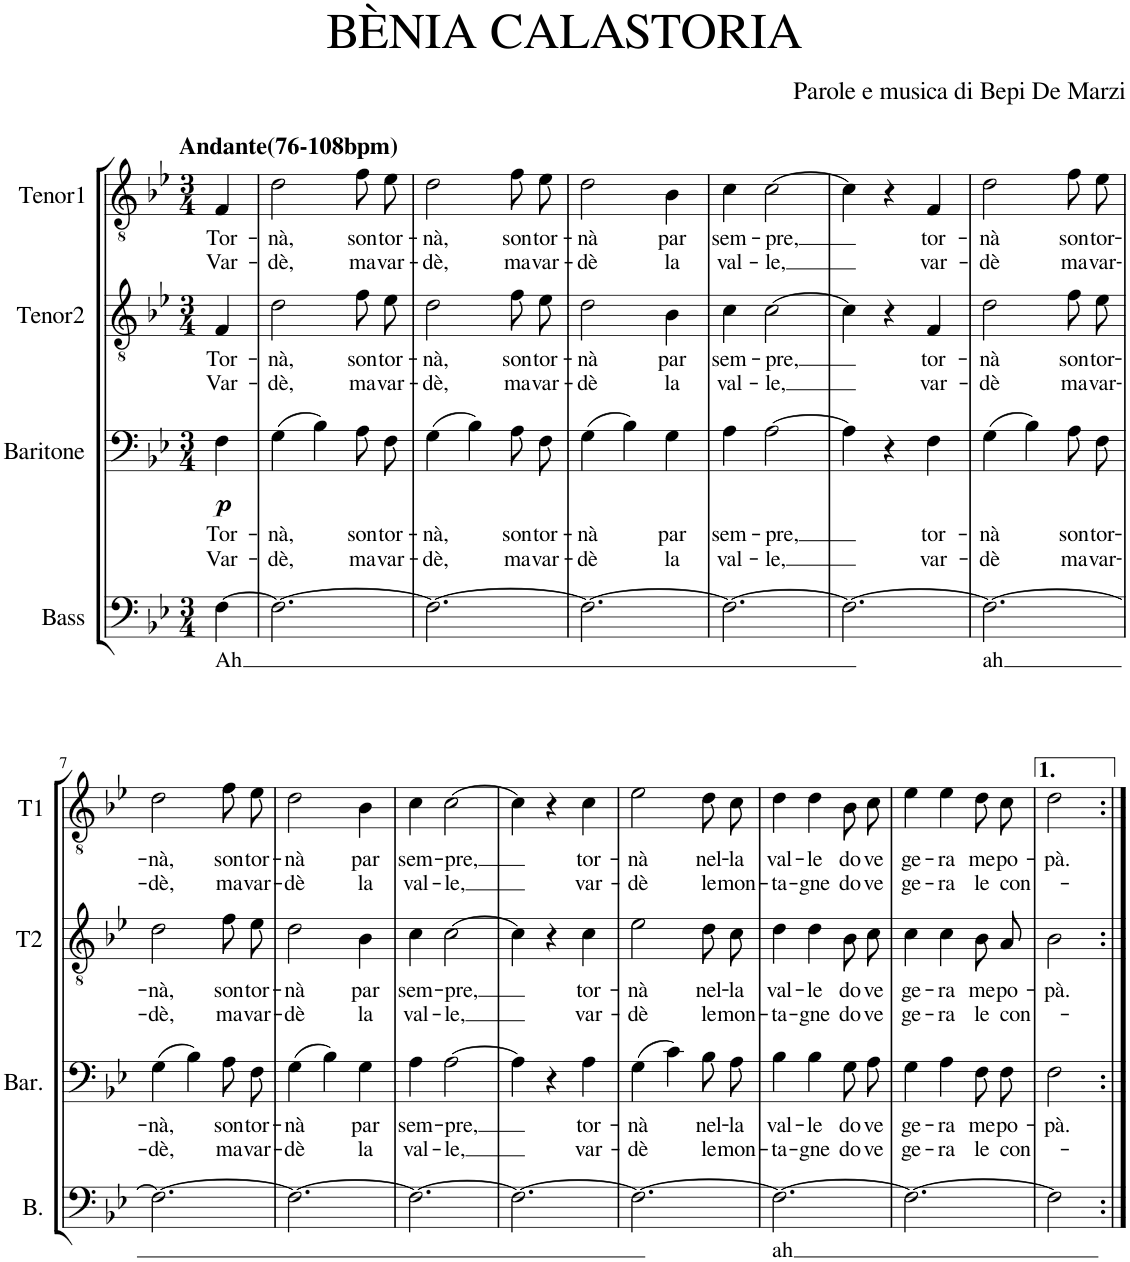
**kern	**text	**kern	**text	**text	**dynam	**kern	**text	**text	**kern	**text	**text
*part4	*part4	*part3	*part3	*part3	*part3	*part2	*part2	*part2	*part1	*part1	*part1
*staff4	*staff4	*staff3	*staff3	*staff3	*staff3	*staff2	*staff2	*staff2	*staff1	*staff1	*staff1
*I"Bass	*	*I"Baritone	*	*	*	*I"Tenor2	*	*	*I"Tenor1	*	*
*I'B.	*	*I'Bar.	*	*	*	*I'T2	*	*	*I'T1	*	*
*clefF4	*	*clefF4	*	*	*	*clefGv2	*	*	*clefGv2	*	*
*k[b-e-]	*	*k[b-e-]	*	*	*	*k[b-e-]	*	*	*k[b-e-]	*	*
*M3/4	*	*M3/4	*	*	*	*M3/4	*	*	*M3/4	*	*
=	=	=	=	=	=	=	=	=	=	=	=
!	!	!	!	!	!	!	!	!	!LO:TX:a:B:t=Andante(76-108bpm)	!	!
!	!LO:LY:b	!	!LO:LY:b	!LO:LY:b	!LO:DY:b	!	!LO:LY:b	!LO:LY:b	!	!LO:LY:b	!LO:LY:b
[4F\	Ah	4F\	Tor-	Var-	p	4F/	Tor-	Var-	4F/	Tor-	Var-
=1	=1	=1	=1	=1	=1	=1	=1	=1	=1	=1	=1
!	!	!	!LO:LY:b	!LO:LY:b	!	!	!LO:LY:b	!LO:LY:b	!	!LO:LY:b	!LO:LY:b
2.F\_	.	(4G\	-nà,	-dè,	.	2d\	-nà,	-dè,	2d\	-nà,	-dè,
.	.	4B-\)	.	.	.	.	.	.	.	.	.
!	!	!	!LO:LY:b	!LO:LY:b	!	!	!LO:LY:b	!LO:LY:b	!	!LO:LY:b	!LO:LY:b
.	.	8A\L	son	ma	.	8f\L	son	ma	8f\L	son	ma
!	!	!	!LO:LY:b	!LO:LY:b	!	!	!LO:LY:b	!LO:LY:b	!	!LO:LY:b	!LO:LY:b
.	.	8F\J	tor-	var-	.	8e-\J	tor-	var-	8e-\J	tor-	var-
=2	=2	=2	=2	=2	=2	=2	=2	=2	=2	=2	=2
!	!	!	!LO:LY:b	!LO:LY:b	!	!	!LO:LY:b	!LO:LY:b	!	!LO:LY:b	!LO:LY:b
2.F\_	.	(4G\	-nà,	-dè,	.	2d\	-nà,	-dè,	2d\	-nà,	-dè,
.	.	4B-\)	.	.	.	.	.	.	.	.	.
!	!	!	!LO:LY:b	!LO:LY:b	!	!	!LO:LY:b	!LO:LY:b	!	!LO:LY:b	!LO:LY:b
.	.	8A\L	son	ma	.	8f\L	son	ma	8f\L	son	ma
!	!	!	!LO:LY:b	!LO:LY:b	!	!	!LO:LY:b	!LO:LY:b	!	!LO:LY:b	!LO:LY:b
.	.	8F\J	tor-	var-	.	8e-\J	tor-	var-	8e-\J	tor-	var-
=3	=3	=3	=3	=3	=3	=3	=3	=3	=3	=3	=3
!	!	!	!LO:LY:b	!LO:LY:b	!	!	!LO:LY:b	!LO:LY:b	!	!LO:LY:b	!LO:LY:b
2.F\_	.	(4G\	-nà	-dè	.	2d\	-nà	-dè	2d\	-nà	-dè
.	.	4B-\)	.	.	.	.	.	.	.	.	.
!	!	!	!LO:LY:b	!LO:LY:b	!	!	!LO:LY:b	!LO:LY:b	!	!LO:LY:b	!LO:LY:b
.	.	4G\	par	la	.	4B-\	par	la	4B-\	par	la
=4	=4	=4	=4	=4	=4	=4	=4	=4	=4	=4	=4
!	!	!	!LO:LY:b	!LO:LY:b	!	!	!LO:LY:b	!LO:LY:b	!	!LO:LY:b	!LO:LY:b
2.F\_	.	4A\	sem-	val-	.	4c\	sem-	val-	4c\	sem-	val-
!	!	!	!LO:LY:b	!LO:LY:b	!	!	!LO:LY:b	!LO:LY:b	!	!LO:LY:b	!LO:LY:b
.	.	[2A\	-pre,	-le,	.	[2c\	-pre,	-le,	[2c\	-pre,	-le,
=5	=5	=5	=5	=5	=5	=5	=5	=5	=5	=5	=5
2.F\_	.	4A\]	.	.	.	4c\]	.	.	4c\]	.	.
.	.	4r	.	.	.	4r	.	.	4r	.	.
!	!	!	!LO:LY:b	!LO:LY:b	!	!	!LO:LY:b	!LO:LY:b	!	!LO:LY:b	!LO:LY:b
.	.	4F\	tor-	var-	.	4F/	tor-	var-	4F/	tor-	var-
=6	=6	=6	=6	=6	=6	=6	=6	=6	=6	=6	=6
!	!LO:LY:b	!	!LO:LY:b	!LO:LY:b	!	!	!LO:LY:b	!LO:LY:b	!	!LO:LY:b	!LO:LY:b
2.F\_	ah	(4G\	-nà	-dè	.	2d\	-nà	-dè	2d\	-nà	-dè
.	.	4B-\)	.	.	.	.	.	.	.	.	.
!	!	!	!LO:LY:b	!LO:LY:b	!	!	!LO:LY:b	!LO:LY:b	!	!LO:LY:b	!LO:LY:b
.	.	8A\L	son	ma	.	8f\L	son	ma	8f\L	son	ma
!	!	!	!LO:LY:b	!LO:LY:b	!	!	!LO:LY:b	!LO:LY:b	!	!LO:LY:b	!LO:LY:b
.	.	8F\J	tor-	var-	.	8e-\J	tor-	var-	8e-\J	tor-	var-
!!LO:LB:g=z
=7	=7	=7	=7	=7	=7	=7	=7	=7	=7	=7	=7
!	!	!	!LO:LY:b	!LO:LY:b	!	!	!LO:LY:b	!LO:LY:b	!	!LO:LY:b	!LO:LY:b
2.F\_	.	(4G\	-nà,	-dè,	.	2d\	-nà,	-dè,	2d\	-nà,	-dè,
.	.	4B-\)	.	.	.	.	.	.	.	.	.
!	!	!	!LO:LY:b	!LO:LY:b	!	!	!LO:LY:b	!LO:LY:b	!	!LO:LY:b	!LO:LY:b
.	.	8A\L	son	ma	.	8f\L	son	ma	8f\L	son	ma
!	!	!	!LO:LY:b	!LO:LY:b	!	!	!LO:LY:b	!LO:LY:b	!	!LO:LY:b	!LO:LY:b
.	.	8F\J	tor-	var-	.	8e-\J	tor-	var-	8e-\J	tor-	var-
=8	=8	=8	=8	=8	=8	=8	=8	=8	=8	=8	=8
!	!	!	!LO:LY:b	!LO:LY:b	!	!	!LO:LY:b	!LO:LY:b	!	!LO:LY:b	!LO:LY:b
2.F\_	.	(4G\	-nà	-dè	.	2d\	-nà	-dè	2d\	-nà	-dè
.	.	4B-\)	.	.	.	.	.	.	.	.	.
!	!	!	!LO:LY:b	!LO:LY:b	!	!	!LO:LY:b	!LO:LY:b	!	!LO:LY:b	!LO:LY:b
.	.	4G\	par	la	.	4B-\	par	la	4B-\	par	la
=9	=9	=9	=9	=9	=9	=9	=9	=9	=9	=9	=9
!	!	!	!LO:LY:b	!LO:LY:b	!	!	!LO:LY:b	!LO:LY:b	!	!LO:LY:b	!LO:LY:b
2.F\_	.	4A\	sem-	val-	.	4c\	sem-	val-	4c\	sem-	val-
!	!	!	!LO:LY:b	!LO:LY:b	!	!	!LO:LY:b	!LO:LY:b	!	!LO:LY:b	!LO:LY:b
.	.	[2A\	-pre,	-le,	.	[2c\	-pre,	-le,	[2c\	-pre,	-le,
=10	=10	=10	=10	=10	=10	=10	=10	=10	=10	=10	=10
2.F\_	.	4A\]	.	.	.	4c\]	.	.	4c\]	.	.
.	.	4r	.	.	.	4r	.	.	4r	.	.
!	!	!	!LO:LY:b	!LO:LY:b	!	!	!LO:LY:b	!LO:LY:b	!	!LO:LY:b	!LO:LY:b
.	.	4A\	tor-	var-	.	4c\	tor-	var-	4c\	tor-	var-
=11	=11	=11	=11	=11	=11	=11	=11	=11	=11	=11	=11
!	!	!	!LO:LY:b	!LO:LY:b	!	!	!LO:LY:b	!LO:LY:b	!	!LO:LY:b	!LO:LY:b
2.F\_	.	(4G\	-nà	-dè	.	2e-\	-nà	-dè	2e-\	-nà	-dè
.	.	4c\)	.	.	.	.	.	.	.	.	.
!	!	!	!LO:LY:b	!LO:LY:b	!	!	!LO:LY:b	!LO:LY:b	!	!LO:LY:b	!LO:LY:b
.	.	8B-\L	nel-	le	.	8d\L	nel-	le	8d\L	nel-	le
!	!	!	!LO:LY:b	!LO:LY:b	!	!	!LO:LY:b	!LO:LY:b	!	!LO:LY:b	!LO:LY:b
.	.	8A\J	-la	mon-	.	8c\J	-la	mon-	8c\J	-la	mon-
=12	=12	=12	=12	=12	=12	=12	=12	=12	=12	=12	=12
!	!LO:LY:b	!	!LO:LY:b	!LO:LY:b	!	!	!LO:LY:b	!LO:LY:b	!	!LO:LY:b	!LO:LY:b
2.F\_	ah	4B-\	val-	-ta-	.	4d\	val-	-ta-	4d\	val-	-ta-
!	!	!	!LO:LY:b	!LO:LY:b	!	!	!LO:LY:b	!LO:LY:b	!	!LO:LY:b	!LO:LY:b
.	.	4B-\	-le	-gne	.	4d\	-le	-gne	4d\	-le	-gne
!	!	!	!LO:LY:b	!LO:LY:b	!	!	!LO:LY:b	!LO:LY:b	!	!LO:LY:b	!LO:LY:b
.	.	8G\L	do-	do-	.	8B-\L	do-	do-	8B-\L	do-	do-
!	!	!	!LO:LY:b	!LO:LY:b	!	!	!LO:LY:b	!LO:LY:b	!	!LO:LY:b	!LO:LY:b
.	.	8A\J	-ve	-ve	.	8c\J	-ve	-ve	8c\J	-ve	-ve
=13	=13	=13	=13	=13	=13	=13	=13	=13	=13	=13	=13
!	!	!	!LO:LY:b	!LO:LY:b	!	!	!LO:LY:b	!LO:LY:b	!	!LO:LY:b	!LO:LY:b
2.F\_	.	4G\	ge-	ge-	.	4c\	ge-	ge-	4e-\	ge-	ge-
!	!	!	!LO:LY:b	!LO:LY:b	!	!	!LO:LY:b	!LO:LY:b	!	!LO:LY:b	!LO:LY:b
.	.	4A\	-ra	-ra	.	4c\	-ra	-ra	4e-\	-ra	-ra
!	!	!	!LO:LY:b	!LO:LY:b	!	!	!LO:LY:b	!LO:LY:b	!	!LO:LY:b	!LO:LY:b
.	.	8F\L	me	le	.	8B-/L	me	le	8d\L	me	le
!	!	!	!LO:LY:b	!LO:LY:b	!	!	!LO:LY:b	!LO:LY:b	!	!LO:LY:b	!LO:LY:b
.	.	8F\J	po-	con-	.	8A/J	po-	con-	8c\J	po-	con-
=14	=14	=14	=14	=14	=14	=14	=14	=14	=14	=14	=14
!	!	!	!LO:LY:b	!	!	!	!LO:LY:b	!	!	!LO:LY:b	!
2F\]	.	2F\	-pà.	.	.	2B-\	-pà.	.	2d\	-pà.	.
=:|!	=:|!	=:|!	=:|!	=:|!	=:|!	=:|!	=:|!	=:|!	=:|!	=:|!	=:|!
*-	*-	*-	*-	*-	*-	*-	*-	*-	*-	*-	*-
